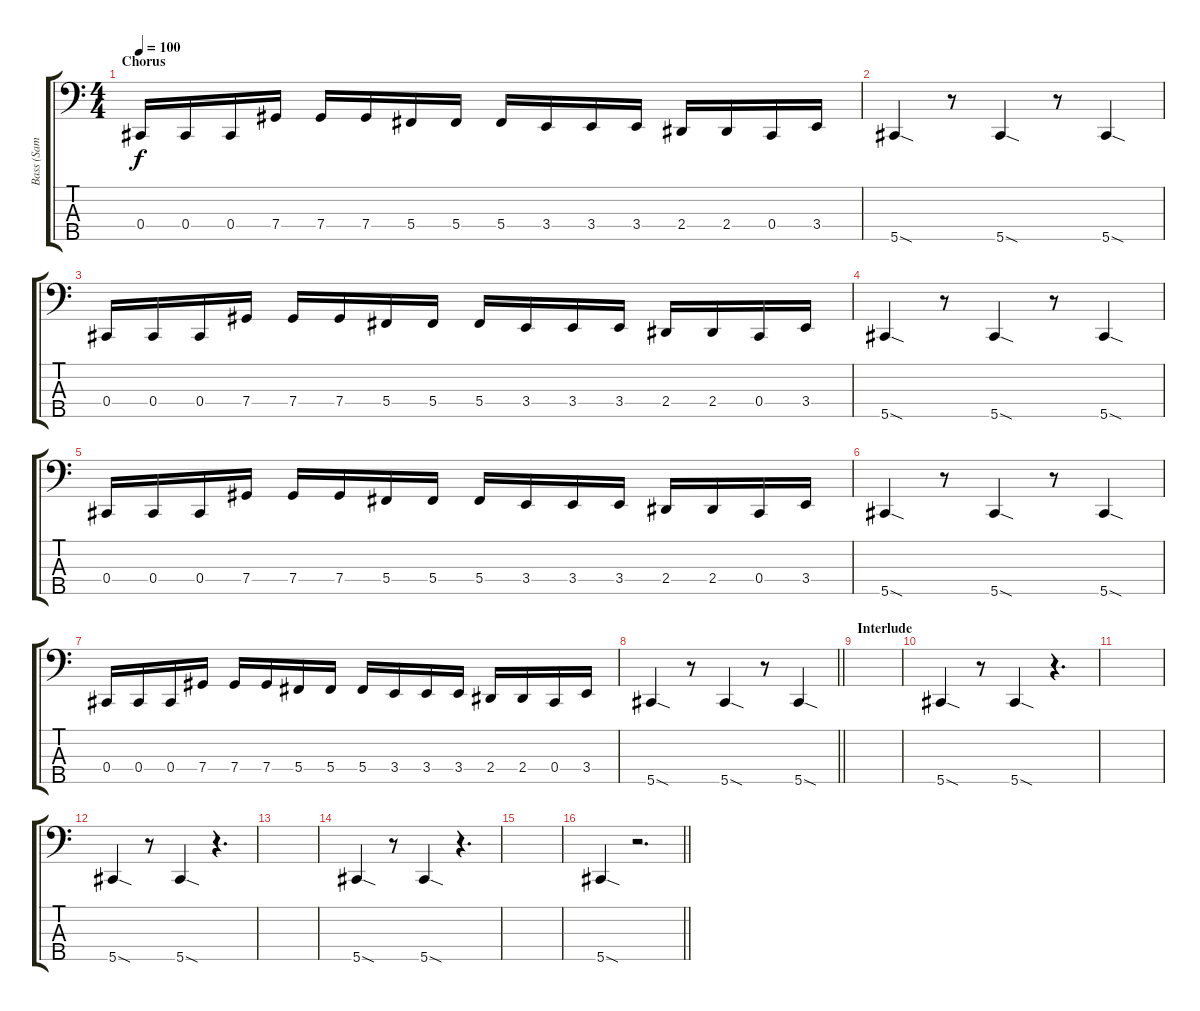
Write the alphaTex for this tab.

\track ("Bass (Sam Rivers)" "Bass (Sam ") {instrument electricbassfinger}
\staff {score tabs}
\tuning (E2 B1 Gb1 Db1 Ab0) {hide}
\ts (4 4)
\section ("" "Chorus")
\tempo 100
\clef f4
\ks c
0.4.16{dy f} 0.4.16 0.4.16 7.4.16 7.4.16 7.4.16 5.4.16 5.4.16 5.4.16 3.4.16 3.4.16 3.4.16 2.4.16 2.4.16 0.4.16 3.4.16 |
5.5{sod}.4 r.8 5.5{sod}.4 r.8 5.5{sod}.4 |
0.4.16 0.4.16 0.4.16 7.4.16 7.4.16 7.4.16 5.4.16 5.4.16 5.4.16 3.4.16 3.4.16 3.4.16 2.4.16 2.4.16 0.4.16 3.4.16 |
5.5{sod}.4 r.8 5.5{sod}.4 r.8 5.5{sod}.4 |
0.4.16 0.4.16 0.4.16 7.4.16 7.4.16 7.4.16 5.4.16 5.4.16 5.4.16 3.4.16 3.4.16 3.4.16 2.4.16 2.4.16 0.4.16 3.4.16 |
5.5{sod}.4 r.8 5.5{sod}.4 r.8 5.5{sod}.4 |
0.4.16 0.4.16 0.4.16 7.4.16 7.4.16 7.4.16 5.4.16 5.4.16 5.4.16 3.4.16 3.4.16 3.4.16 2.4.16 2.4.16 0.4.16 3.4.16 |
\barLineRight lightlight
5.5{sod}.4 r.8 5.5{sod}.4 r.8 5.5{sod}.4 |
\section ("" "Interlude")
|
5.5{sod}.4 r.8 5.5{sod}.4 r.4{d} |
|
5.5{sod}.4 r.8 5.5{sod}.4 r.4{d} |
|
5.5{sod}.4 r.8 5.5{sod}.4 r.4{d} |
|
\barLineRight lightlight
5.5{sod}.4 r.2{d}
